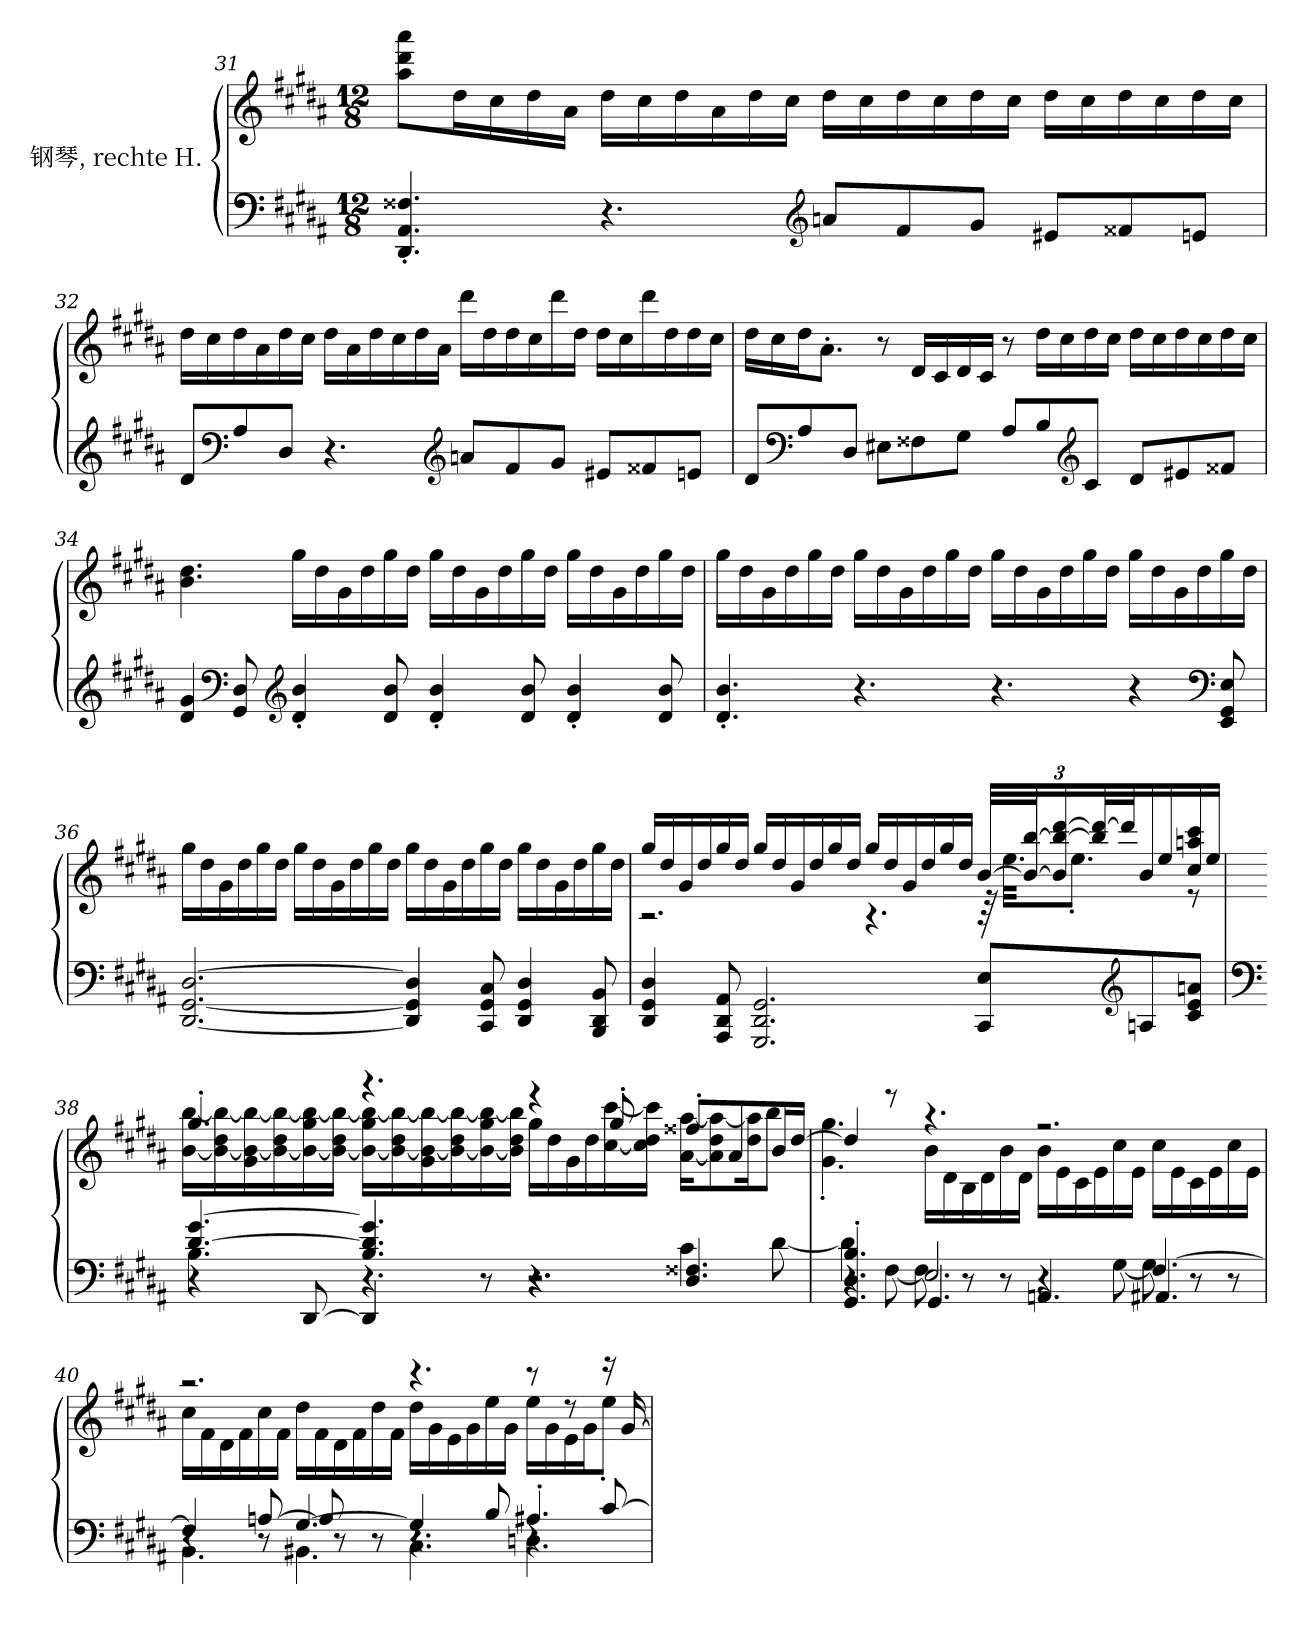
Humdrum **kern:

**kern	**kern
*part1	*part1
*staff2	*staff1
*I"钢琴, rechte H.	*
!!LO:LB:g=z
*clefF4	*clefG2
*k[f#c#g#d#a#]	*k[f#c#g#d#a#]
*M12/8	*M12/8
=31	=31
4.DD#/' 4.AA#/' 4.F##X/'	8aa#\ 8ddd#\ 8aaa#\L
*	*MM145
.	16dd#\L
.	16cc#\
.	16dd#\
.	16a#\JJ
4.r	16dd#\LL
.	16cc#\
.	16dd#\
.	16a#\
.	16dd#\
.	16cc#\JJ
*clefG2	*
8an/L	16dd#\LL
.	16cc#\
8f#/	16dd#\
.	16cc#\
8g#/J	16dd#\
.	16cc#\JJ
8e#X/L	16dd#\LL
.	16cc#\
8f##X/	16dd#\
.	16cc#\
8en/J	16dd#\
.	16cc#\JJ
!!LO:LB:g=z
=32	=32
8d#/L	16dd#\LL
.	16cc#\
*clefF4	*
8A#/	16dd#\
.	16a#\
8D#/J	16dd#\
.	16cc#\JJ
4.r	16dd#\LL
.	16a#\
.	16dd#\
.	16cc#\
.	16dd#\
.	16a#\JJ
*clefG2	*
8an/L	16ddd#\LL
.	16dd#\
8f#/	16dd#\
.	16cc#\
8g#/J	16ddd#\
.	16dd#\JJ
8e#X/L	16dd#\LL
.	16cc#\
8f##X/	16ddd#\
.	16dd#\
8en/J	16dd#\
.	16cc#\JJ
!!LO:PB:g=z
=33	=33
8d#/L	16dd#\LL
.	16cc#\
*clefF4	*
8A#/	16dd#\J
.	8.a#'\J
8D#/J	.
8E#X\L	8r
8F##X\	16d#/LL
.	16c#/
8G#\J	16d#/
.	16c#/JJ
8A#/L	8r
8B/	16dd#\LL
.	16cc#\
*clefG2	*
8c#/J	16dd#\
.	16cc#\JJ
*	*MM135
8d#/L	16dd#\LL
.	16cc#\
*	*MM125
8e#X/	16dd#\
.	16cc#\
*	*MM110
8f##X/J	16dd#\
.	16cc#\JJ
!!LO:LB:g=z
=34	=34
*	*MM130
4d#/ 4g#/	4.b\ 4.dd#\
*clefF4	*
8GG#/ 8D#/	.
*clefG2	*
4d#/' 4b/'	16gg#\LL
.	16dd#\
.	16g#\
.	16dd#\
8d#/ 8b/	16gg#\
.	16dd#\JJ
4d#/' 4b/'	16gg#\LL
.	16dd#\
.	16g#\
.	16dd#\
8d#/ 8b/	16gg#\
.	16dd#\JJ
4d#/' 4b/'	16gg#\LL
.	16dd#\
.	16g#\
.	16dd#\
8d#/ 8b/	16gg#\
.	16dd#\JJ
!!LO:LB:g=z
=35	=35
*	*MM140
4.d#/' 4.b/'	16gg#\LL
.	16dd#\
.	16g#\
.	16dd#\
.	16gg#\
.	16dd#\JJ
4.r	16gg#\LL
.	16dd#\
.	16g#\
.	16dd#\
.	16gg#\
.	16dd#\JJ
4.r	16gg#\LL
.	16dd#\
.	16g#\
.	16dd#\
.	16gg#\
.	16dd#\JJ
4r	16gg#\LL
.	16dd#\
.	16g#\
.	16dd#\
*clefF4	*
*	*MM100
8EE/ 8GG#/ 8E/	16gg#\
.	16dd#\JJ
!!LO:LB:g=z
=36	=36
*	*MM136
[2.DD#/ [2.GG#/ [2.D#/	16gg#\LL
.	16dd#\
.	16g#\
.	16dd#\
.	16gg#\
.	16dd#\JJ
.	16gg#\LL
.	16dd#\
.	16g#\
.	16dd#\
.	16gg#\
.	16dd#\JJ
4DD#/] 4GG#/] 4D#/]	16gg#\LL
.	16dd#\
.	16g#\
.	16dd#\
*	*MM106
8CC#/ 8GG#/ 8C#/	16gg#\
.	16dd#\JJ
*	*MM130
4DD#/ 4GG#/ 4D#/	16gg#\LL
.	16dd#\
.	16g#\
.	16dd#\
*	*MM100
8BBB/ 8DD#/ 8BB/	16gg#\
.	16dd#\JJ
!!LO:LB:g=z
=37	=37
*	*MM120
*	*^
4DD#/ 4GG#/ 4D#/	16gg#/LL	2.r
.	16dd#/	.
.	16g#/	.
.	16dd#/	.
*	*MM90	*
8AAA#/ 8DD#/ 8AA#/	16gg#/	.
.	16dd#/JJ	.
*	*MM110	*
2.GGG#/ 2.DD#/ 2.GG#/	16gg#/LL	.
.	16dd#/	.
.	16g#/	.
.	16dd#/	.
.	16gg#/	.
.	16dd#/JJ	.
.	16gg#/LL	4.r
.	16dd#/	.
.	16g#/	.
.	16dd#/	.
.	16gg#/	.
.	16dd#/JJ	.
*	*Xbrackettup	*
*	*MM50	*
8CC#/ 8E/L	[48b/LLL	64r
.	.	32.ee\KKL
.	48b/_ [48bb/J	.
.	24b/] 24bb/_ [24ddd#/	.
.	.	8.ee'\J
.	48bb/] 48ddd#/_L	.
.	48ddd#/J]	.
*clefG2	*	*
*	*MM110	*
8An/	16b/	.
.	16ee/	.
8c#/ 8e/ 8an/J	16cc#/ 16aan/ 16ccc#/	8r
.	16ee/JJ	.
!!LO:LB:g=z	!!
=38	=38	=38
*clefF4	*	*
*	*MM120	*
*^	*	*
*	*^	*	*
[4.d#/ [4.g#/	4.B\	4r	4.gg#'/	[16b\ [16bb\LL
.	.	.	.	16b\_ 16dd#\ 16bb\_
.	.	.	.	16g#\ 16b\_ 16bb\_
.	.	.	.	16b\_ 16dd#\ 16bb\_
.	.	[8DD#/	.	16b\_ 16gg#\ 16bb\_
.	.	.	.	16b\_ 16dd#\ 16bb\_JJ
4.B/ 4.d#/] 4.g#/]	4.r	4DD#/]	4.r	16b\_ 16gg#\ 16bb\_LL
.	.	.	.	16b\_ 16dd#\ 16bb\_
.	.	.	.	16g#\ 16b\_ 16bb\_
.	.	.	.	16b\_ 16dd#\ 16bb\_
*	*	*	*MM122	*
.	.	8r	.	16b\_ 16gg#\ 16bb\_
.	.	.	.	16b\] 16dd#\ 16bb\]JJ
4.r	4.r	2.r	4r	16gg#\LL
.	.	.	.	16dd#\
.	.	.	.	16g#\
.	.	.	.	16dd#\
.	.	.	8gg#'/	[16cc#\ [16ccc#\
.	.	.	.	16cc#\] 16dd#\ 16ccc#\]JJ
4.D#/ 4.F##X/	4c#\	.	8ff##X'/L	[16a#\ [16aa#\KL
.	.	.	.	8a#\] 8dd#\ 8aa#\_
.	.	.	8a#/	.
.	.	.	.	16dd#\ 16aa#\]K
.	[8d#\	.	16b/L	8bb\J
.	.	.	[16dd#/JJ	.
!!LO:PB:g=z	!!
=39	=39	=39	=39	=39
*	*	*	*MM140	*
4.GG#/' 4.D#/' 4.B/'	4d#\]	4.r	4dd#/]	4.g#\' 4.gg#\'
.	[8F#\	.	8r	.
2.E/	8F#\]	4.GG#/	4.r	16b\LL
.	.	.	.	16d#\
.	8r	.	.	16B\
.	.	.	.	16d#\
.	8r	.	.	16b\
.	.	.	.	16d#\JJ
.	4r	4.AAn/	2.r	16b\LL
.	.	.	.	16e\
.	.	.	.	16c#\
.	.	.	.	16e\
.	[8G#\	.	.	16cc#\
.	.	.	.	16e\JJ
[4.F#/	8G#\]	4.AA#X/	.	16cc#\LL
.	.	.	.	16e\
.	8r	.	.	16c#\
.	.	.	.	16e\
.	8r	.	.	16cc#\
.	.	.	.	16e\JJ
!!LO:LB:g=z	!!
=40	=40	=40	=40	=40
4F#/]	4.BB\	4r	2.r	16cc#\LL
.	.	.	.	16f#\
.	.	.	.	16d#\
.	.	.	.	16f#\
8r	.	[8An/	.	16cc#\
.	.	.	.	16f#\JJ
[4.G#/	4.BB#X\	8A/]	.	16dd#\LL
.	.	.	.	16f#\
.	.	8r	.	16d#\
.	.	.	.	16f#\
.	.	8r	.	16dd#\
.	.	.	.	16f#\JJ
4G#/]	4.C#\	4.r	4.r	16dd#\LL
.	.	.	.	16g#\
.	.	.	.	16e\
.	.	.	.	16g#\
8B/	.	.	.	16ee\
.	.	.	.	16g#\JJ
4.A#X'/	4.Dn\	4r	8r	16ee\LL
.	.	.	.	16g#\
.	.	.	8r	16e\
.	.	.	.	16g#\J
.	.	[8c#/	16r	8ee'\J
.	.	.	[16g#/	.
*v	*v	*v	*	*
*	*v	*v
=	=
*-	*-
